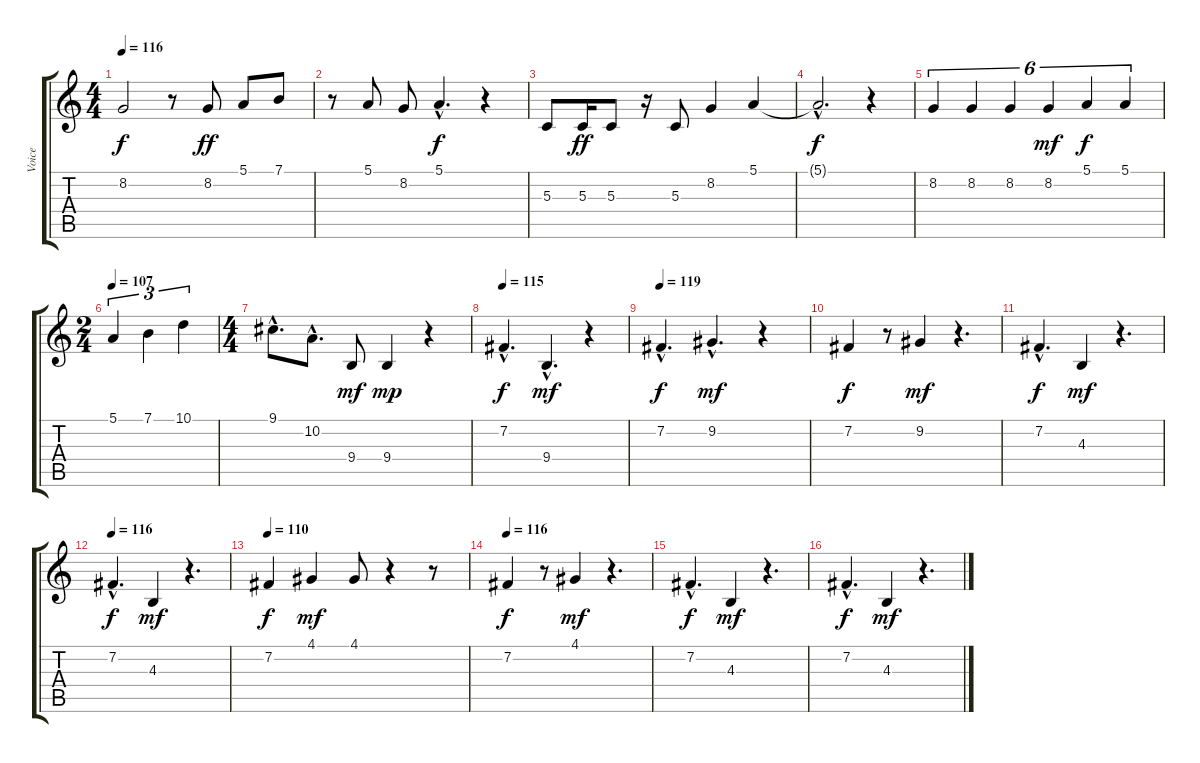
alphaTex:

\track ("Voice" "Voice") {instrument voiceoohs}
\staff {score tabs}
\tuning (E4 B3 G3 D3 A2 E2) {hide}
\ts (4 4)
\tempo 116
\clef g2
\ks c
8.2.2{dy f} r.8 8.2.8{dy ff} 5.1.8 7.1.8 |
r.8 5.1.8 8.2.8 5.1{hac}.4{d dy f} r.4 |
5.3.8 5.3.16{dy ff} 5.3.8 r.16 5.3.8 8.2.4 5.1.4 |
5.1{hac t}.2{d dy f} r.4 |
8.2.4{tu (6 4) balance 12} 8.2.4{tu (6 4)} 8.2.4{tu (6 4)} 8.2.4{tu (6 4) dy mf} 5.1.4{tu (6 4) dy f} 5.1.4{tu (6 4)} |
\ts (2 4)
\tempo 107
5.1.4{tu (3 2)} 7.1.4{tu (3 2)} 10.1.4{tu (3 2)} |
\ts (4 4)
9.1{hac}.8{d} 10.2{hac}.8{d} 9.4.8{dy mf} 9.4.4{dy mp} r.4 |
\tempo 115
7.2{hac}.4{d dy f} 9.4{hac}.4{d dy mf} r.4 |
\tempo 119
7.2{hac}.4{d dy f} 9.2{hac}.4{d dy mf} r.4 |
7.2.4{dy f} r.8 9.2.4{dy mf} r.4{d} |
7.2{hac}.4{d dy f} 4.3.4{dy mf} r.4{d} |
\tempo 116
7.2{hac}.4{d dy f} 4.3.4{dy mf} r.4{d} |
\tempo 110
7.2.4{dy f} 4.1.4{dy mf} 4.1.8 r.4 r.8 |
\tempo 116
7.2.4{dy f} r.8 4.1.4{dy mf} r.4{d} |
7.2{hac}.4{d dy f} 4.3.4{dy mf} r.4{d} |
7.2{hac}.4{d dy f} 4.3.4{dy mf} r.4{d}
